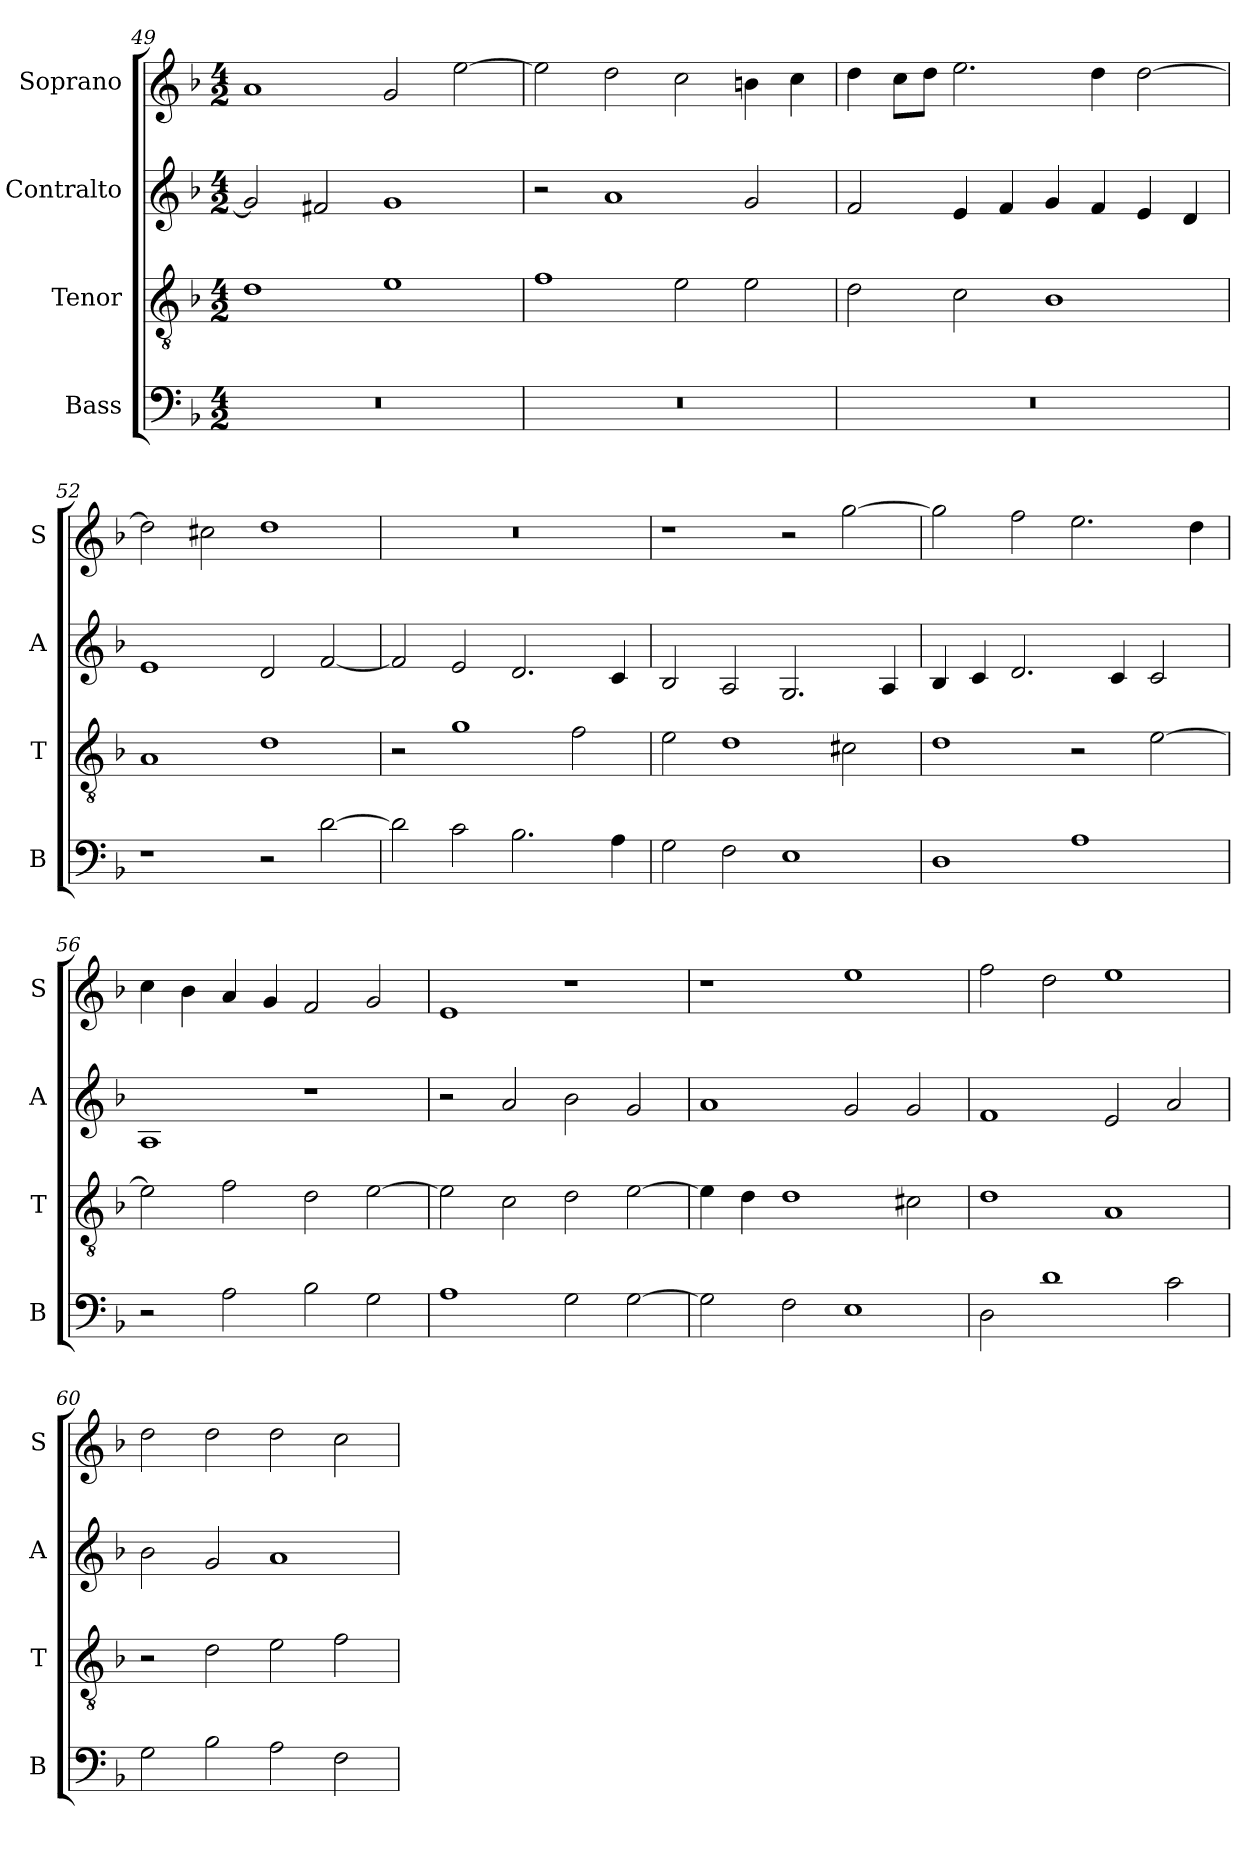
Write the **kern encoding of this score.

**kern	**kern	**kern	**kern
*part4	*part3	*part2	*part1
*staff4	*staff3	*staff2	*staff1
*I"Bass	*I"Tenor	*I"Contralto	*I"Soprano
*I'B	*I'T	*I'A	*I'S
*clefF4	*clefGv2	*clefG2	*clefG2
*k[b-]	*k[b-]	*k[b-]	*k[b-]
*M4/2	*M4/2	*M4/2	*M4/2
=49	=49	=49	=49
0r	1d	2g]	1a
.	.	2f#X	.
.	1e	1g	2g
.	.	.	[2ee
=50	=50	=50	=50
0r	1f	2r	2ee]
.	.	1a	2dd
.	2e	.	2cc
.	2e	2g	4bn
.	.	.	4cc
=51	=51	=51	=51
0r	2d	2f	4dd
.	.	.	8cc\L
.	.	.	8dd\J
.	2c	4e	2.ee
.	.	4f	.
.	1B-	4g	.
.	.	4f	4dd
.	.	4e	[2dd
.	.	4d	.
=52	=52	=52	=52
1r	1A	1e	2dd]
.	.	.	2cc#X
2r	1d	2d	1dd
[2d	.	[2f	.
=53	=53	=53	=53
2d]	2r	2f]	0r
2c	1g	2e	.
2.B-	.	2.d	.
.	2f	.	.
4A	.	4c	.
=54	=54	=54	=54
2G	2e	2B-	1r
2F	1d	2A	.
1E	.	2.G	2r
.	2c#X	.	[2gg
.	.	4A	.
=55	=55	=55	=55
1D	1d	4B-	2gg]
.	.	4c	.
.	.	2.d	2ff
1A	2r	.	2.ee
.	.	4c	.
.	[2e	2c	.
.	.	.	4dd
=56	=56	=56	=56
2r	2e]	1A	4cc
.	.	.	4b-
2A	2f	.	4a
.	.	.	4g
2B-	2d	1r	2f
2G	[2e	.	2g
=57	=57	=57	=57
1A	2e]	2r	1e
.	2c	2a	.
2G	2d	2b-	1r
[2G	[2e	2g	.
=58	=58	=58	=58
2G]	4e]	1a	1r
.	4d	.	.
2F	1d	.	.
1E	.	2g	1ee
.	2c#X	2g	.
=59	=59	=59	=59
2D	1d	1f	2ff
1d	.	.	2dd
.	1A	2e	1ee
2c	.	2a	.
=60	=60	=60	=60
2G	2r	2b-	2dd
2B-	2d	2g	2dd
2A	2e	1a	2dd
2F	2f	.	2cc
=	=	=	=
*-	*-	*-	*-
